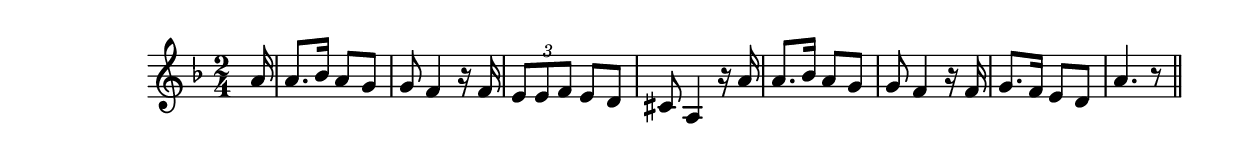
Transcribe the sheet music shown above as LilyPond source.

\version "2.19.49"
%{\header {
  title = "Reir Es Necesario (Mexico)"
  composer = "anonymous"
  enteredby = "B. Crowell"
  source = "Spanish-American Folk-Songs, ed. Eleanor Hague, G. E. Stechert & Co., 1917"
}%}
\score{{\key d \minor
\time 2/4
%{\tempo 4=60
%}\relative a' {
\partial 16
 a16 | a8. bes16 a8 g | g8 f4 r16 f | \tuplet 3/2 {e8 e f} e d | cis8 a4 r16 a'16 |
a8. bes16 a8 g | g8 f4 r16 f16 | g8. f16 e8 d | a'4. r8 \bar "||"
}

}}